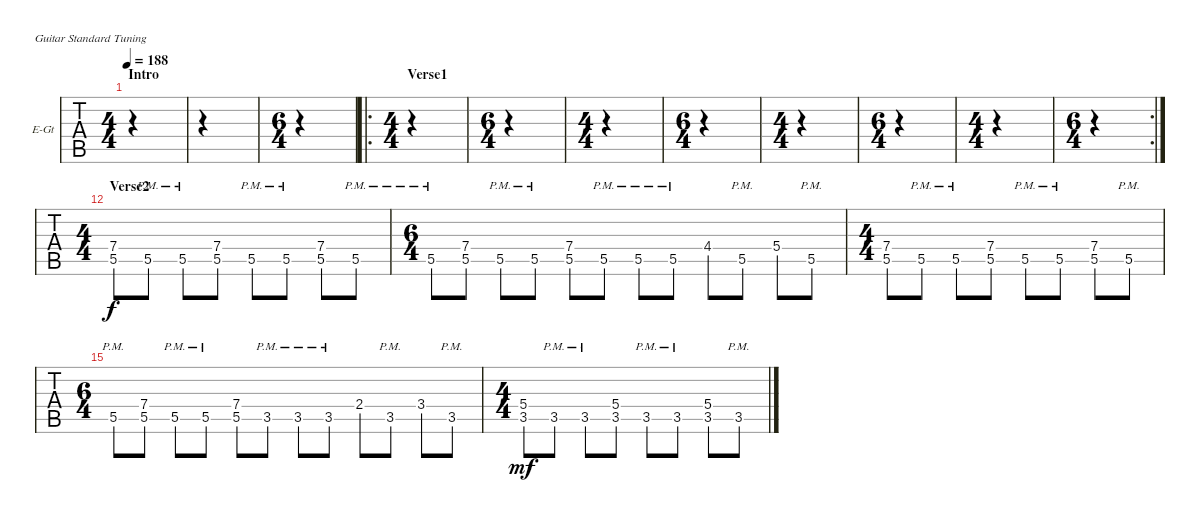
\bracketExtendMode nobrackets
\firstSystemTrackNameOrientation horizontal
\otherSystemsTrackNameOrientation horizontal
\defaultBarNumberDisplay FirstOfSystem
\track ("Guitar 3" "E-Gt") {instrument distortionguitar}
\staff {tabs}
\tuning (E4 B3 G3 D3 A2 E2)
\ts (4 4)
\section ("" "Intro")
\tempo 188
\clef g2
\ks c
|
|
\ts (6 4)
|
\ro
\ts (4 4)
\section ("" "Verse1")
|
\ts (6 4)
|
\ts (4 4)
|
\ts (6 4)
|
\ts (4 4)
|
\ts (6 4)
|
\ts (4 4)
|
\rc 2
\ts (6 4)
|
\ts (4 4)
\section ("" "Verse2")
(7.4 5.5).8 5.5{pm}.8 5.5{pm}.8 (7.4 5.5).8 5.5{pm}.8 5.5{pm}.8 (7.4 5.5).8 5.5{pm}.8 |
\ts (6 4)
5.5{pm}.8 (7.4 5.5).8 5.5{pm}.8 5.5{pm}.8 (7.4 5.5).8 5.5{pm}.8 5.5{pm}.8 5.5{pm}.8 4.4.8 5.5{pm}.8 5.4.8 5.5{pm}.8 |
\ts (4 4)
(7.4 5.5).8 5.5{pm}.8 5.5{pm}.8 (7.4 5.5).8 5.5{pm}.8 5.5{pm}.8 (7.4 5.5).8 5.5{pm}.8 |
\ts (6 4)
5.5{pm}.8 (7.4 5.5).8 5.5{pm}.8 5.5{pm}.8 (7.4 5.5).8 3.5{pm}.8 3.5{pm}.8 3.5{pm}.8 2.4.8 3.5{pm}.8 3.4.8 3.5{pm}.8 |
\ts (4 4)
(5.4 3.5).8{dy mf} 3.5{pm}.8 3.5{pm}.8 (5.4 3.5).8 3.5{pm}.8 3.5{pm}.8 (5.4 3.5).8 3.5{pm}.8
